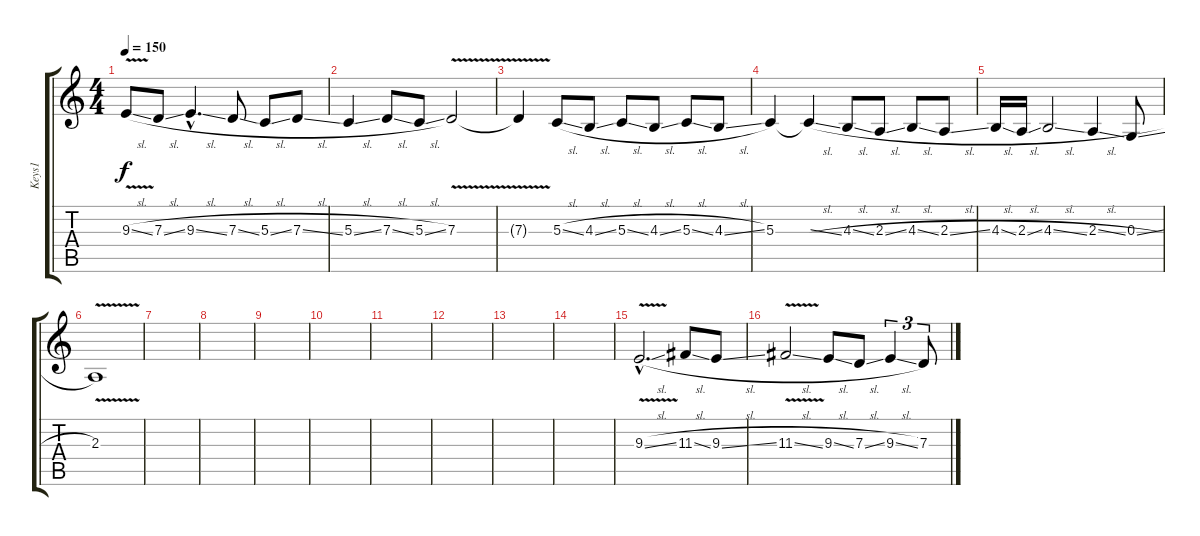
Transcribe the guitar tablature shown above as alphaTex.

\track ("Keys1" "Keys1") {instrument lead1square}
\staff {score tabs}
\tuning (E4 B3 G3 D3 A2 E2) {hide}
\ts (4 4)
\tempo 150
\clef g2
\ks c
9.3{v sl}.8{dy f} 7.3{sl}.8 9.3{sl hac}.4{d} 7.3{sl}.8 5.3{sl}.8 7.3{sl}.8 |
5.3{sl}.4 7.3{sl}.8 5.3{sl}.8 7.3{v}.2 |
7.3{t}.4 5.3{sl}.8 4.3{sl}.8 5.3{sl}.8 4.3{sl}.8 5.3{sl}.8 4.3{sl}.8 |
5.3.4 5.3{sl t}.4 4.3{sl}.8 2.3{sl}.8 4.3{sl}.8 2.3{sl}.8 |
4.3{sl}.16 2.3{sl}.16 4.3{sl}.2 2.3{sl}.4 0.3{sl}.8 |
2.3{v}.1{volume 0} |
|
|
|
|
|
|
|
|
9.3{v sl hac}.2{d instrument lead1square} 11.3{sl}.8 9.3{sl}.8 |
11.3{v sl}.2 9.3{sl}.8 7.3{sl}.8 9.3{sl}.4{tu (3 2)} 7.3{sl}.8{tu (3 2)}
